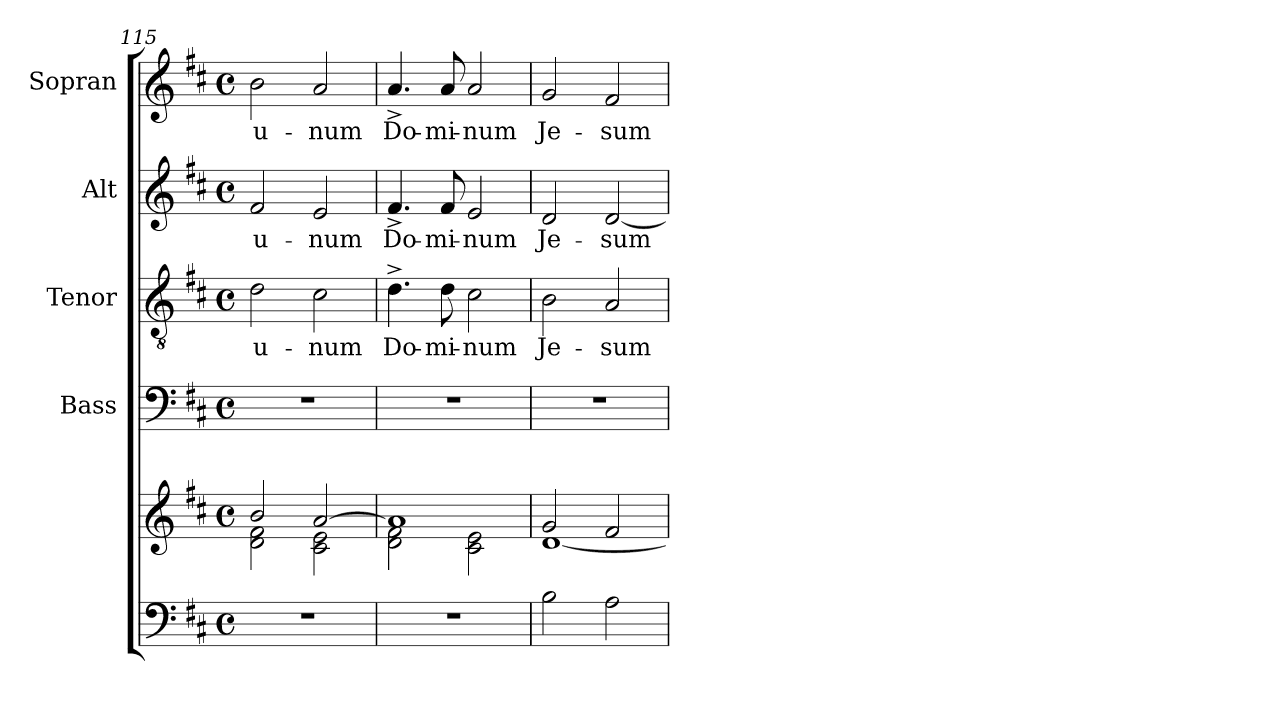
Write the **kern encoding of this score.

**kern	**kern	**kern	**kern	**text	**kern	**text	**kern	**text
*part5	*part5	*part4	*part3	*part3	*part2	*part2	*part1	*part1
*staff6	*staff5	*staff4	*staff3	*staff3	*staff2	*staff2	*staff1	*staff1
*	*	*I"Bass	*I"Tenor	*	*I"Alt	*	*I"Sopran	*
*	*	*I'B.	*I'T.	*	*I'A.	*	*I'S.	*
*clefF4	*clefG2	*clefF4	*clefGv2	*	*clefG2	*	*clefG2	*
*k[f#c#]	*k[f#c#]	*k[f#c#]	*k[f#c#]	*	*k[f#c#]	*	*k[f#c#]	*
*D:	*D:	*D:	*D:	*	*D:	*	*D:	*
*M4/4	*M4/4	*M4/4	*M4/4	*	*M4/4	*	*M4/4	*
*met(c)	*met(c)	*met(c)	*met(c)	*	*met(c)	*	*met(c)	*
=115	=115	=115	=115	=115	=115	=115	=115	=115
*	*^	*	*	*	*	*	*	*
!	!	!	!	!	!LO:LY:b	!	!LO:LY:b	!	!LO:LY:b
1r	2b/	2d\ 2f#\	1r	2d\	u-	2f#/	u-	2b\	u-
!	!	!	!	!	!LO:LY:b	!	!LO:LY:b	!	!LO:LY:b
.	[>2a/	2c#\ 2e\	.	2c#\	-num	2e/	-num	2a/	-num
=116	=116	=116	=116	=116	=116	=116	=116	=116	=116
!	!	!	!	!	!LO:LY:b	!	!LO:LY:b	!	!LO:LY:b
1r	1a]	2d\ 2f#\	1r	4.d^>\	Do-	4.f#^>/	Do-	4.a^>/	Do-
!	!	!	!	!	!LO:LY:b	!	!LO:LY:b	!	!LO:LY:b
.	.	.	.	8d\	-mi-	8f#/	-mi-	8a/	-mi-
!	!	!	!	!	!LO:LY:b	!	!LO:LY:b	!	!LO:LY:b
.	.	2c#\ 2e\	.	2c#\	-num	2e/	-num	2a/	-num
=117	=117	=117	=117	=117	=117	=117	=117	=117	=117
!	!	!	!	!	!LO:LY:b	!	!LO:LY:b	!	!LO:LY:b
2B\	2g/	[<1d	1r	2B\	Je-	2d/	Je-	2g/	Je-
!	!	!	!	!	!LO:LY:b	!	!LO:LY:b	!	!LO:LY:b
2A\	2f#/	.	.	2A/	-sum	[2d/	-sum	2f#/	-sum
*	*v	*v	*	*	*	*	*	*	*
=	=	=	=	=	=	=	=	=
*-	*-	*-	*-	*-	*-	*-	*-	*-
